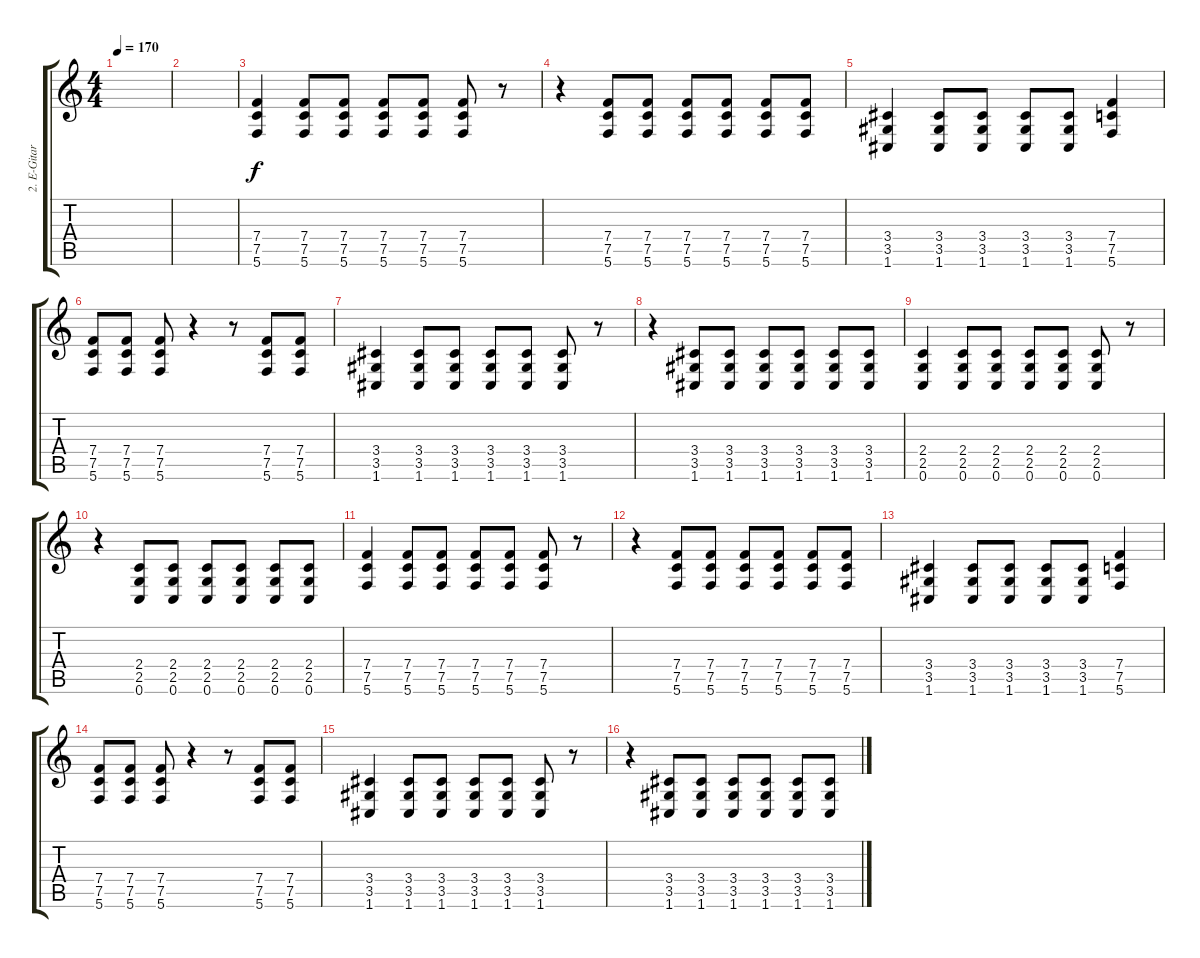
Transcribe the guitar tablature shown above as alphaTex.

\track ("2. E-Gitarre" "2. E-Gitar") {instrument distortionguitar}
\staff {score tabs}
\tuning (C4 G3 Eb3 Bb2 F2 C2) {hide}
\ts (4 4)
\tempo 170
\clef g2
\ks c
|
|
(7.4 7.5 5.6).4 (7.4 7.5 5.6).8 (7.4 7.5 5.6).8 (7.4 7.5 5.6).8 (7.4 7.5 5.6).8 (7.4 7.5 5.6).8 r.8 |
r.4 (7.4 7.5 5.6).8 (7.4 7.5 5.6).8 (7.4 7.5 5.6).8 (7.4 7.5 5.6).8 (7.4 7.5 5.6).8 (7.4 7.5 5.6).8 |
(3.4 3.5 1.6).4 (3.4 3.5 1.6).8 (3.4 3.5 1.6).8 (3.4 3.5 1.6).8 (3.4 3.5 1.6).8 (7.4 7.5 5.6).4 |
(7.4 7.5 5.6).8 (7.4 7.5 5.6).8 (7.4 7.5 5.6).8 r.4 r.8 (7.4 7.5 5.6).8 (7.4 7.5 5.6).8 |
(3.4 3.5 1.6).4 (3.4 3.5 1.6).8 (3.4 3.5 1.6).8 (3.4 3.5 1.6).8 (3.4 3.5 1.6).8 (3.4 3.5 1.6).8 r.8 |
r.4 (3.4 3.5 1.6).8 (3.4 3.5 1.6).8 (3.4 3.5 1.6).8 (3.4 3.5 1.6).8 (3.4 3.5 1.6).8 (3.4 3.5 1.6).8 |
(2.4 2.5 0.6).4 (2.4 2.5 0.6).8 (2.4 2.5 0.6).8 (2.4 2.5 0.6).8 (2.4 2.5 0.6).8 (2.4 2.5 0.6).8 r.8 |
r.4 (2.4 2.5 0.6).8 (2.4 2.5 0.6).8 (2.4 2.5 0.6).8 (2.4 2.5 0.6).8 (2.4 2.5 0.6).8 (2.4 2.5 0.6).8 |
(7.4 7.5 5.6).4 (7.4 7.5 5.6).8 (7.4 7.5 5.6).8 (7.4 7.5 5.6).8 (7.4 7.5 5.6).8 (7.4 7.5 5.6).8 r.8 |
r.4 (7.4 7.5 5.6).8 (7.4 7.5 5.6).8 (7.4 7.5 5.6).8 (7.4 7.5 5.6).8 (7.4 7.5 5.6).8 (7.4 7.5 5.6).8 |
(3.4 3.5 1.6).4 (3.4 3.5 1.6).8 (3.4 3.5 1.6).8 (3.4 3.5 1.6).8 (3.4 3.5 1.6).8 (7.4 7.5 5.6).4 |
(7.4 7.5 5.6).8 (7.4 7.5 5.6).8 (7.4 7.5 5.6).8 r.4 r.8 (7.4 7.5 5.6).8 (7.4 7.5 5.6).8 |
(3.4 3.5 1.6).4 (3.4 3.5 1.6).8 (3.4 3.5 1.6).8 (3.4 3.5 1.6).8 (3.4 3.5 1.6).8 (3.4 3.5 1.6).8 r.8 |
r.4 (3.4 3.5 1.6).8 (3.4 3.5 1.6).8 (3.4 3.5 1.6).8 (3.4 3.5 1.6).8 (3.4 3.5 1.6).8 (3.4 3.5 1.6).8
